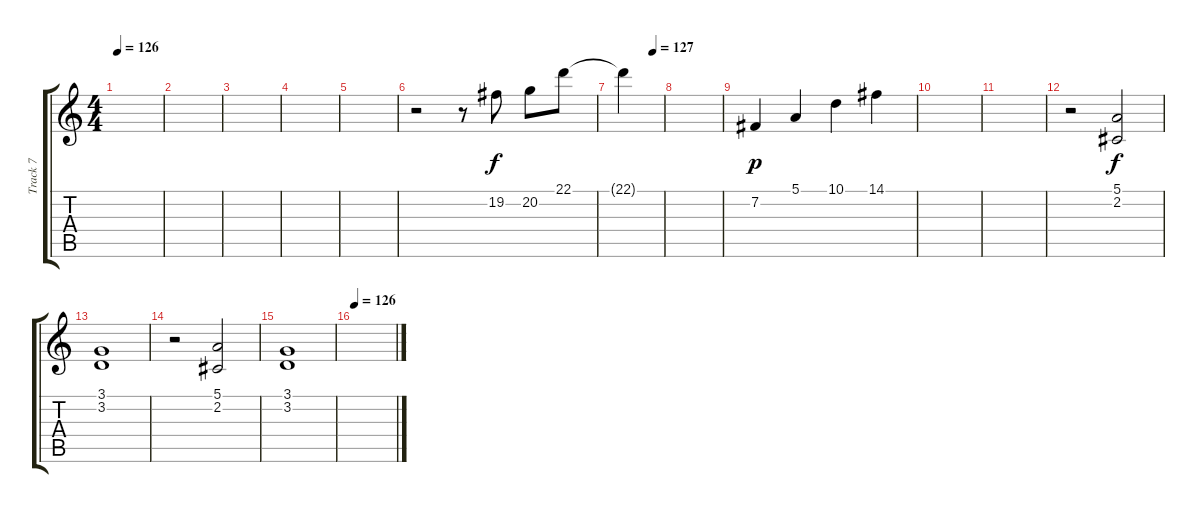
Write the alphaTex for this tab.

\track ("Track 7" "Track 7") {instrument musicbox}
\staff {score tabs}
\tuning (E4 B3 G3 D3 A2 E2) {hide}
\ts (4 4)
\tempo 126
\clef g2
\ks c
|
|
|
|
|
r.2{volume 6 balance 4 instrument fx7echoes} r.8 19.2.8 20.2.8 22.1.8 |
\tempo (127 0.75)
22.1{t}.4{dy f} |
|
7.2.4{dy p volume 7 balance 8 instrument musicbox} 5.1.4 10.1.4 14.1.4 |
|
|
r.2{volume 4 balance 3 instrument synthstrings1} (5.1 2.2).2{dy f} |
(3.1 3.2).1 |
r.2 (5.1 2.2).2 |
(3.1 3.2).1 |
\tempo 126
